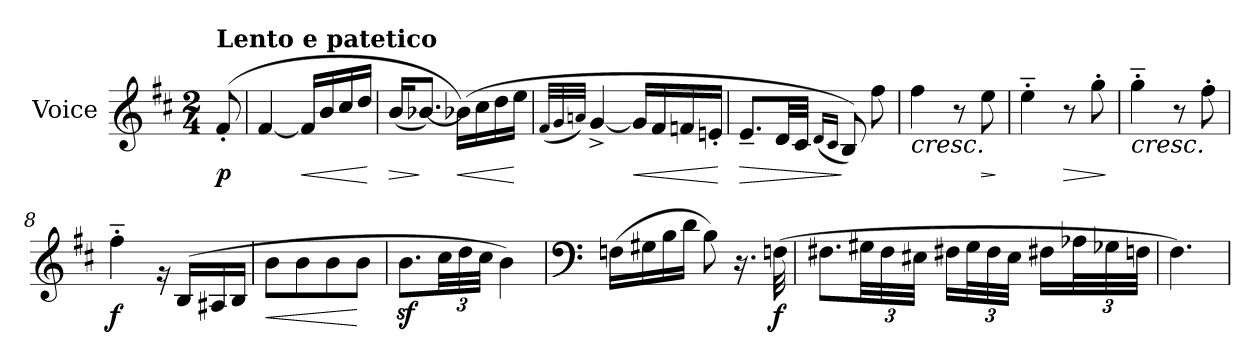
**kern	**dynam
*part1	*part1
*staff1	*staff1
*I"Voice	*
*I'V	*
*clefG2	*
*k[f#c#]	*
*D:	*
*M2/4	*
=	=
!LO:TX:a:B:t=Lento e patetico	!
!	!LO:DY:b
(>8f#'</	p
=1	=1
[4f#/	.
!	!LO:HP:b
16f#/LL]	<
16b/	.
16cc#/	.
16dd/JJ	.
.	[
=2	=2
!	!LO:HP:b
(<16b/KL	>
[8.b-Xi/J)	]
!	!LO:HP:b
(>16b-Xi\LL])	<
16cc#\	.
16dd\	.
16ee\JJ	[
=3	=3
(<32qf#/LLL	.
32qg/	.
32qan/JJJ)	.
[4g^</	.
!	!LO:HP:b
16g/LL]	<
16f#/	.
16fni/	.
16en'</JJ	.
.	[
!!LO:LB:g=z
=4	=4
!	!LO:HP:b
8.e~</L	>
32d/LL	.
32c#/JJJ	.
(<16qd/LL	.
16qc#/JJ	.
8B/))	]
8ff#\	.
=5	=5
!	!LO:HP:b
4ff#\	<
8r	.
!	!LO:HP:b
8ee\	>
.	[ ]
=6	=6
4ee~>'>\	.
!	!LO:HP:b
8r	>
8gg'>\	.
.	]
=7	=7
!LO:TX:b:i:t=cresc.	!
4gg~>'>\	.
8r	.
8ff#'>\	.
=8	=8
!	!LO:DY:b
4ff#~>'>\	f
16rg	.
(>16B/LL	.
16A#Xj/	.
16B/JJ	.
=9	=9
!	!LO:HP:b
8b\L	<
8b\	.
8b\	.
8b\J	[
!!LO:LB:g=z
=10	=10
8.bz<\L	.
*Xbrackettup	*
48cc#\LL	.
48dd\	.
48cc#\JJJ	.
4b\)	.
=11	=11
*clefF4	*
(>16Fni\LL	.
16G#X\	.
16B\	.
16d\JJ	.
8B\)	.
16.r	.
!	!LO:DY:b
(>32Fni\	f
=12	=12
8.F#X\L	.
48G#X\LL	.
48F#\	.
48E#Xj\JJJ	.
16F#X\LL	.
48G#\L	.
48F#\	.
48E#j\JJJ	.
16F#X\LL	.
48A-Xi\L	.
48G-XZ\	.
48Fni\JJJ	.
=13	=13
4.F#\)	.
=	=
*-	*-
